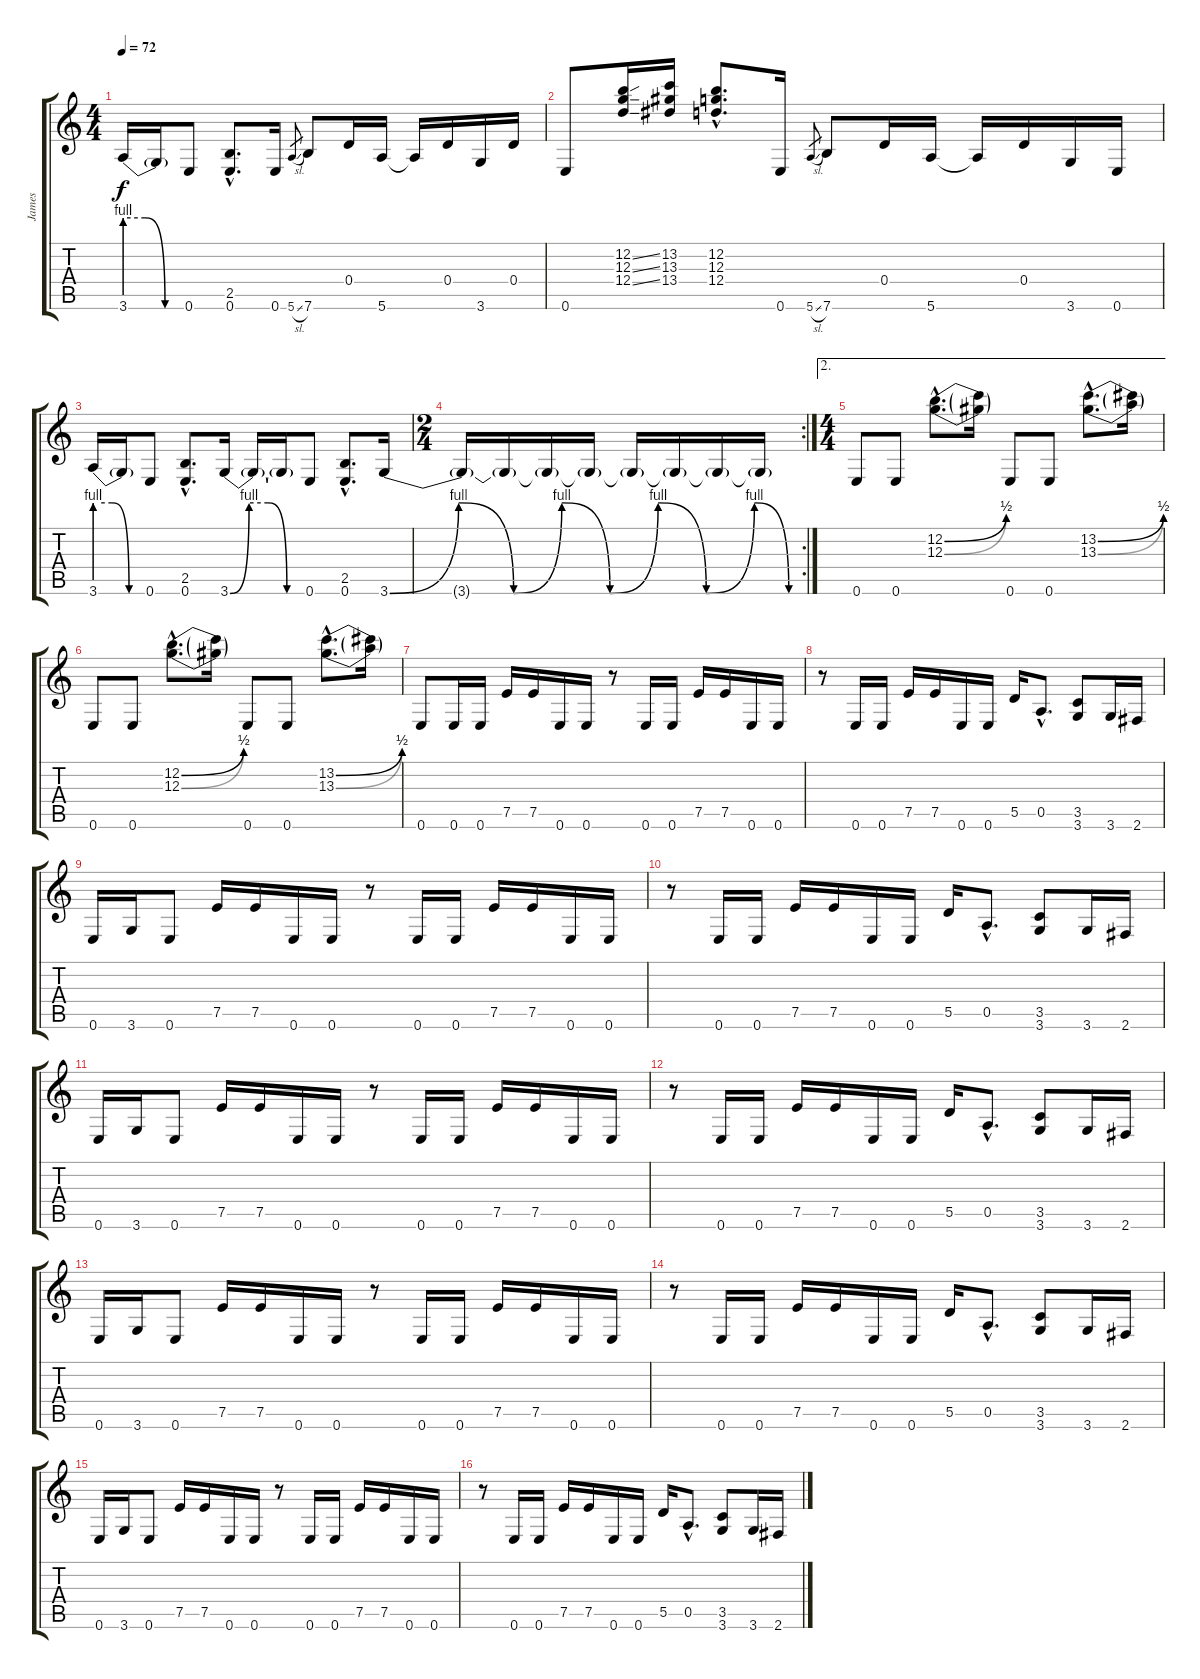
\track ("James" "James") {instrument distortionguitar}
\staff {score tabs}
\tuning (E4 B3 G3 D3 A2 E2) {hide}
\ts (4 4)
\tempo 72
\clef g2
\ks c
3.6{be (custom 0 4 20 4 40 0 60 0)}.16{dy f} 3.6{t}.16 0.6.8 (2.5{hac} 0.6{hac}).8{d} 0.6.16 5.6{sl}.8{gr} 7.6.8 0.4.16 5.6.16 5.6{t}.16 0.4.16 3.6.16 0.4.16 |
0.6.8 (12.2{ss} 12.3{ss} 12.4{ss}).16 (13.2 13.3 13.4).16 (12.2{hac} 12.3{hac} 12.4{hac}).8{d} 0.6.16 5.6{sl}.8{gr} 7.6.8 0.4.16 5.6.16 5.6{t}.16 0.4.16 3.6.16 0.6.16 |
3.6{be (custom 0 4 20 4 40 0 60 0)}.16 3.6{t}.16 0.6.8 (2.5{hac} 0.6{hac}).8{d} 3.6{be (custom 0 0 15 4 30 4 45 0 60 0)}.16 3.6{t}.16 3.6{t}.16 0.6.8 (2.5{hac} 0.6{hac}).8{d} 3.6{be (custom 0 0 10 4 18 0 25 4 32 0 39 4 46 0 53 4 58 0 60 0)}.16 |
\rc 2
\ts (2 4)
3.6{t}.16 3.6{t}.16 3.6{t}.16 3.6{t}.16 3.6{t}.16 3.6{t}.16 3.6{t}.16 3.6{t}.16 |
\ae 2
\ts (4 4)
0.6.8 0.6.8 (12.2{be (bend 0 0 60 2) hac} 12.3{be (bend 0 0 60 2) hac}).8{d} (12.2{t} 12.3{t}).16 0.6.8 0.6.8 (13.2{be (bend 0 0 60 2) hac} 13.3{be (bend 0 0 60 2) hac}).8{d} (13.2{t} 13.3{t}).16 |
0.6.8 0.6.8 (12.2{be (bend 0 0 60 2) hac} 12.3{be (bend 0 0 60 2) hac}).8{d} (12.2{t} 12.3{t}).16 0.6.8 0.6.8 (13.2{be (bend 0 0 60 2) hac} 13.3{be (bend 0 0 60 2) hac}).8{d} (13.2{t} 13.3{t}).16 |
0.6.8 0.6.16 0.6.16 7.5.16 7.5.16 0.6.16 0.6.16 r.8 0.6.16 0.6.16 7.5.16 7.5.16 0.6.16 0.6.16 |
r.8 0.6.16 0.6.16 7.5.16 7.5.16 0.6.16 0.6.16 5.5.16 0.5{hac}.8{d} (3.5 3.6).8 3.6.16 2.6.16 |
0.6.16 3.6.16 0.6.8 7.5.16 7.5.16 0.6.16 0.6.16 r.8 0.6.16 0.6.16 7.5.16 7.5.16 0.6.16 0.6.16 |
r.8 0.6.16 0.6.16 7.5.16 7.5.16 0.6.16 0.6.16 5.5.16 0.5{hac}.8{d} (3.5 3.6).8 3.6.16 2.6.16 |
0.6.16 3.6.16 0.6.8 7.5.16 7.5.16 0.6.16 0.6.16 r.8 0.6.16 0.6.16 7.5.16 7.5.16 0.6.16 0.6.16 |
r.8 0.6.16 0.6.16 7.5.16 7.5.16 0.6.16 0.6.16 5.5.16 0.5{hac}.8{d} (3.5 3.6).8 3.6.16 2.6.16 |
0.6.16 3.6.16 0.6.8 7.5.16 7.5.16 0.6.16 0.6.16 r.8 0.6.16 0.6.16 7.5.16 7.5.16 0.6.16 0.6.16 |
r.8 0.6.16 0.6.16 7.5.16 7.5.16 0.6.16 0.6.16 5.5.16 0.5{hac}.8{d} (3.5 3.6).8 3.6.16 2.6.16 |
0.6.16 3.6.16 0.6.8 7.5.16 7.5.16 0.6.16 0.6.16 r.8 0.6.16 0.6.16 7.5.16 7.5.16 0.6.16 0.6.16 |
r.8 0.6.16 0.6.16 7.5.16 7.5.16 0.6.16 0.6.16 5.5.16 0.5{hac}.8{d} (3.5 3.6).8 3.6.16 2.6.16
